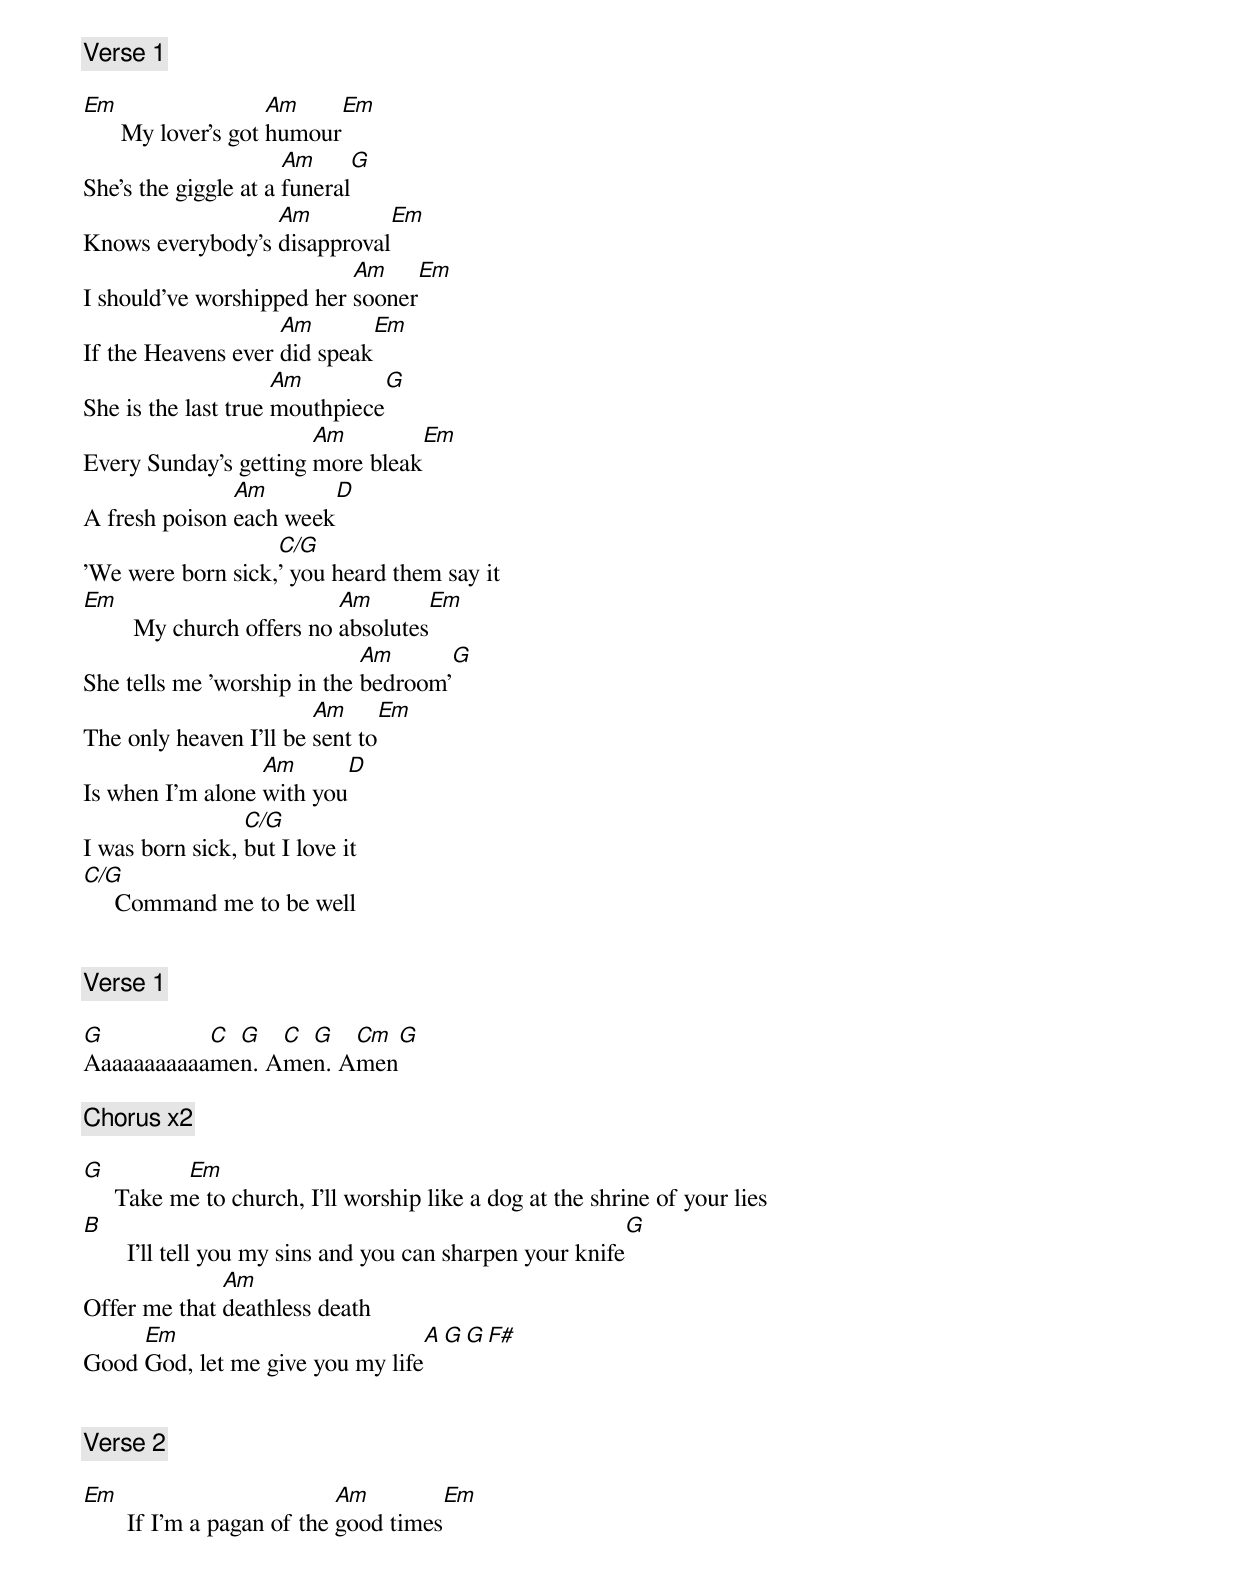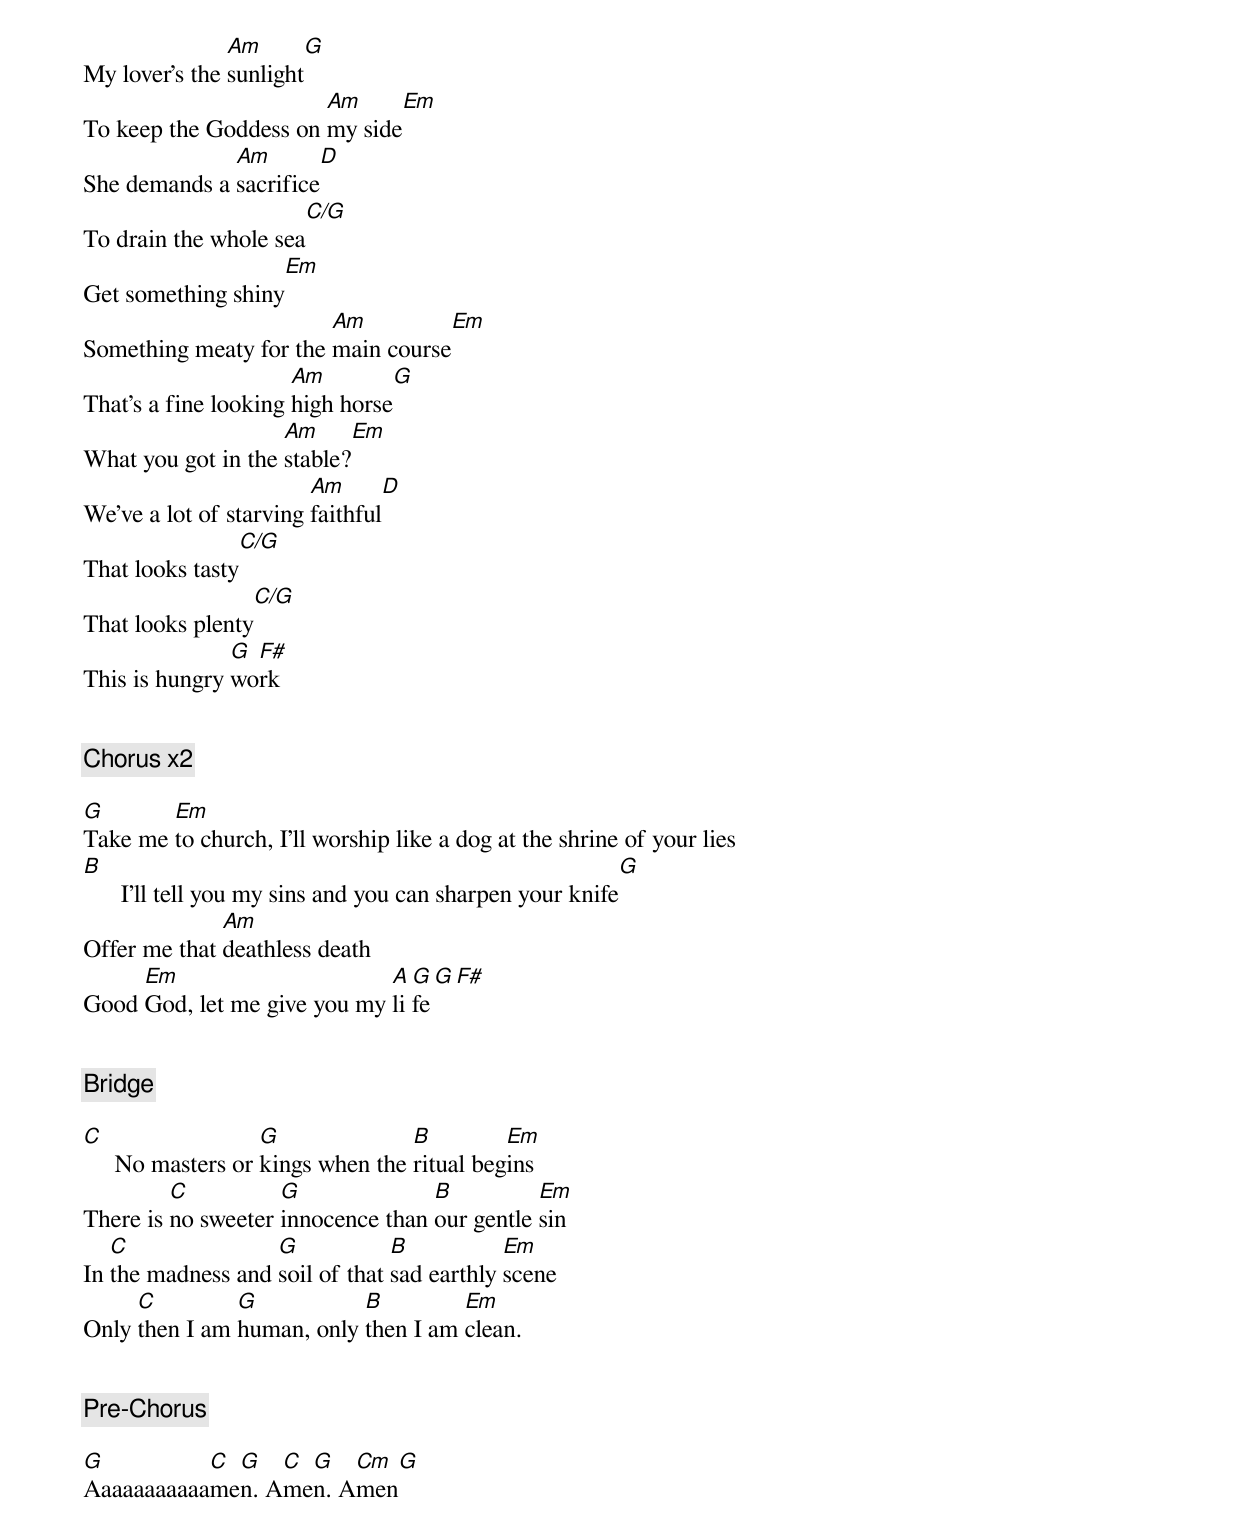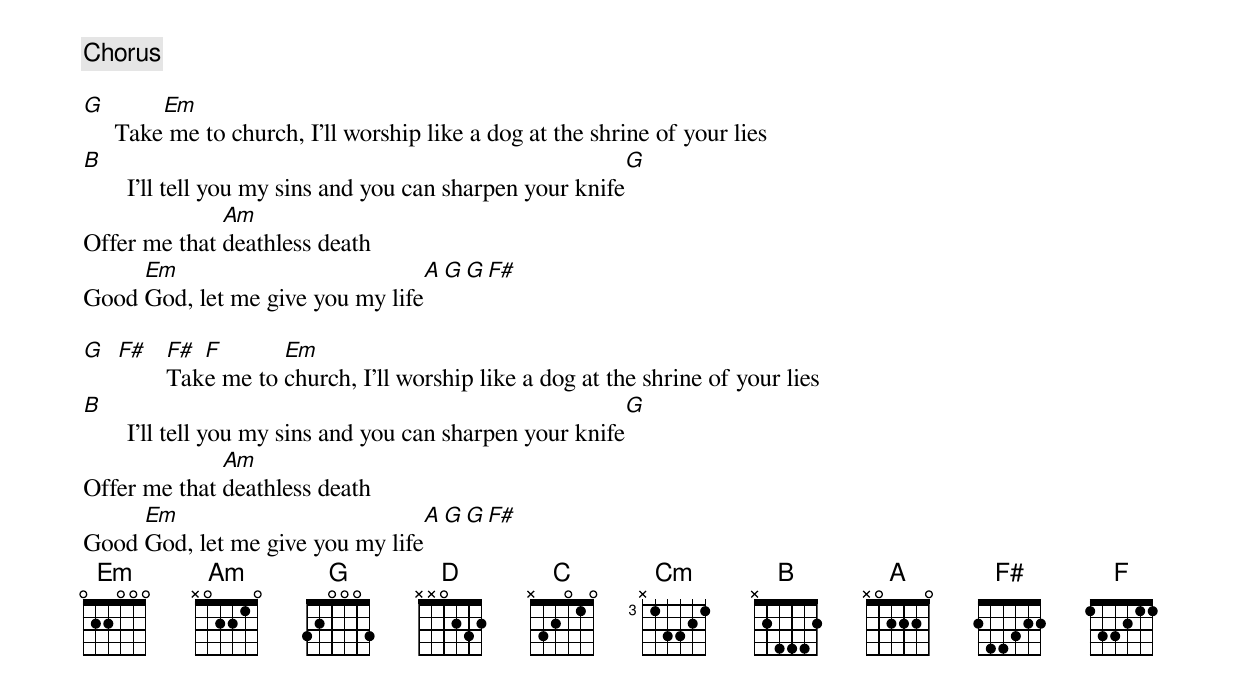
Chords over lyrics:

[Verse 1]

Em                   Am     Em
      My lover's got humour
                      Am       G
She's the giggle at a funeral
                  Am          Em
Knows everybody's disapproval
                           Am      Em
I should've worshipped her sooner
                    Am         Em
If the Heavens ever did speak
                     Am          G
She is the last true mouthpiece
                       Am          Em
Every Sunday's getting more bleak
               Am           D
A fresh poison each week
                   C/G
'We were born sick,' you heard them say it
Em                          Am         Em
        My church offers no absolutes
                             Am        G
She tells me 'worship in the bedroom'
                        Am        Em
The only heaven I'll be sent to
                  Am         D
Is when I'm alone with you
                 C/G
I was born sick, but I love it
C/G
     Command me to be well


[Verse 1]

G          C G   C G   Cm G
Aaaaaaaaaaamen. Amen. Amen

[Chorus x2]

G          Em
     Take me to church, I'll worship like a dog at the shrine of your lies
B                                                           G
       I'll tell you my sins and you can sharpen your knife
              Am
Offer me that deathless death
     Em                            A G G F#
Good God, let me give you my life


[Verse 2]

Em                           Am          Em
       If I'm a pagan of the good times
               Am         G
My lover's the sunlight
                       Am        Em
To keep the Goddess on my side
              Am          D
She demands a sacrifice
                        C/G
To drain the whole sea
                     Em
Get something shiny
                        Am           Em
Something meaty for the main course
                      Am            G
That's a fine looking high horse
                    Am        Em
What you got in the stable?
                        Am         D
We've a lot of starving faithful
                  C/G
That looks tasty
                   C/G
That looks plenty
               G F#
This is hungry work


[Chorus x2]

G       Em
Take me to church, I'll worship like a dog at the shrine of your lies
B                                                          G
      I'll tell you my sins and you can sharpen your knife
              Am
Offer me that deathless death
     Em                      A G G F#
Good God, let me give you my life


 [Bridge]

C                  G              B         Em
     No masters or kings when the ritual begins
         C          G              B          Em
There is no sweeter innocence than our gentle sin
   C               G            B           Em
In the madness and soil of that sad earthly scene
     C         G           B         Em
Only then I am human, only then I am clean.


[Pre-Chorus]

G          C G   C G   Cm G
Aaaaaaaaaaamen. Amen. Amen


[Chorus]

G        Em
     Take me to church, I'll worship like a dog at the shrine of your lies
B                                                           G
       I'll tell you my sins and you can sharpen your knife
              Am
Offer me that deathless death
     Em                            A G G F#
Good God, let me give you my life

G F# F# F       Em
     Take me to church, I'll worship like a dog at the shrine of your lies
B                                                           G
       I'll tell you my sins and you can sharpen your knife
              Am
Offer me that deathless death
     Em                            A G G F#
Good God, let me give you my life
